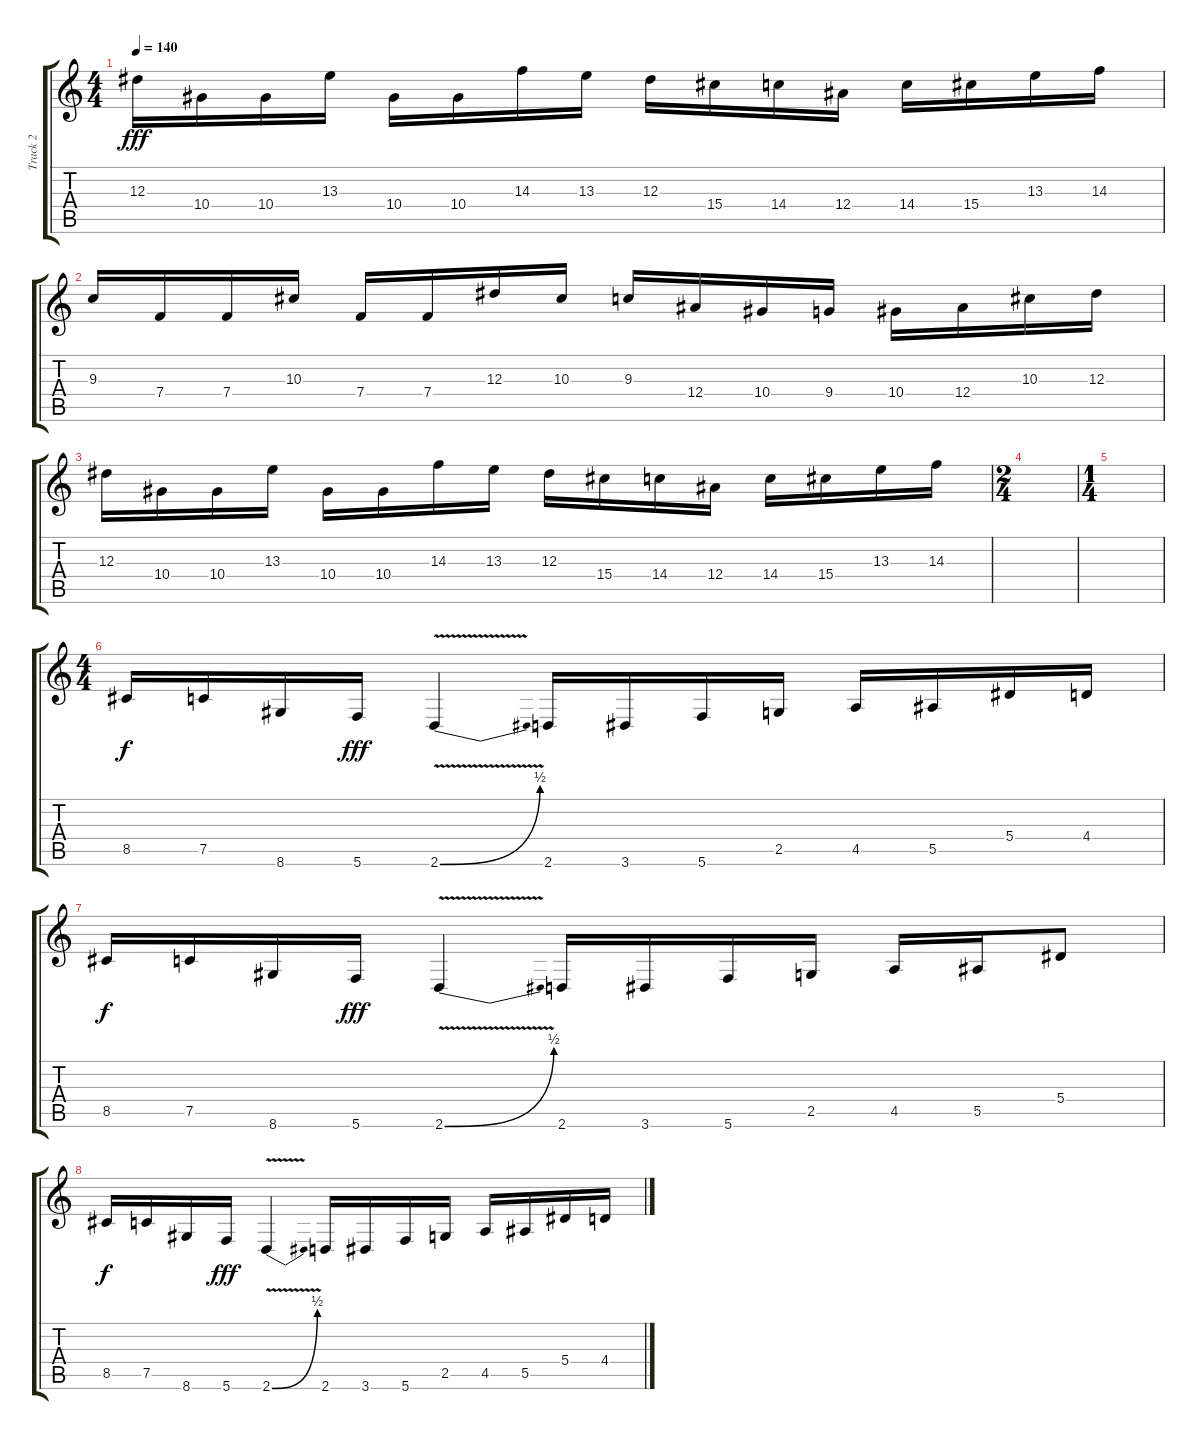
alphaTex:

\track ("Track 2" "Track 2") {instrument overdrivenguitar}
\staff {score tabs}
\tuning (C4 G3 Eb3 Bb2 F2 C2) {hide}
\ts (4 4)
\tempo 140
\clef g2
\ks c
12.3.16{dy fff} 10.4.16 10.4.16 13.3.16 10.4.16 10.4.16 14.3.16 13.3.16 12.3.16 15.4.16 14.4.16 12.4.16 14.4.16 15.4.16 13.3.16 14.3.16 |
9.3.16 7.4.16 7.4.16 10.3.16 7.4.16 7.4.16 12.3.16 10.3.16 9.3.16 12.4.16 10.4.16 9.4.16 10.4.16 12.4.16 10.3.16 12.3.16 |
12.3.16 10.4.16 10.4.16 13.3.16 10.4.16 10.4.16 14.3.16 13.3.16 12.3.16 15.4.16 14.4.16 12.4.16 14.4.16 15.4.16 13.3.16 14.3.16 |
\ts (2 4)
|
\ts (1 4)
|
\ts (4 4)
8.5.16{dy f} 7.5.16 8.6.16 5.6.16{dy fff} 2.6{be (bend 0 0 60 2) v}.4 2.6.16 3.6.16 5.6.16 2.5.16 4.5.16 5.5.16 5.4.16 4.4.16 |
8.5.16{dy f} 7.5.16 8.6.16 5.6.16{dy fff} 2.6{be (bend 0 0 60 2) v}.4 2.6.16 3.6.16 5.6.16 2.5.16 4.5.16 5.5.16 5.4.8 |
8.5.16{dy f} 7.5.16 8.6.16 5.6.16{dy fff} 2.6{be (bend 0 0 60 2) v}.4 2.6.16 3.6.16 5.6.16 2.5.16 4.5.16 5.5.16 5.4.16 4.4.16
